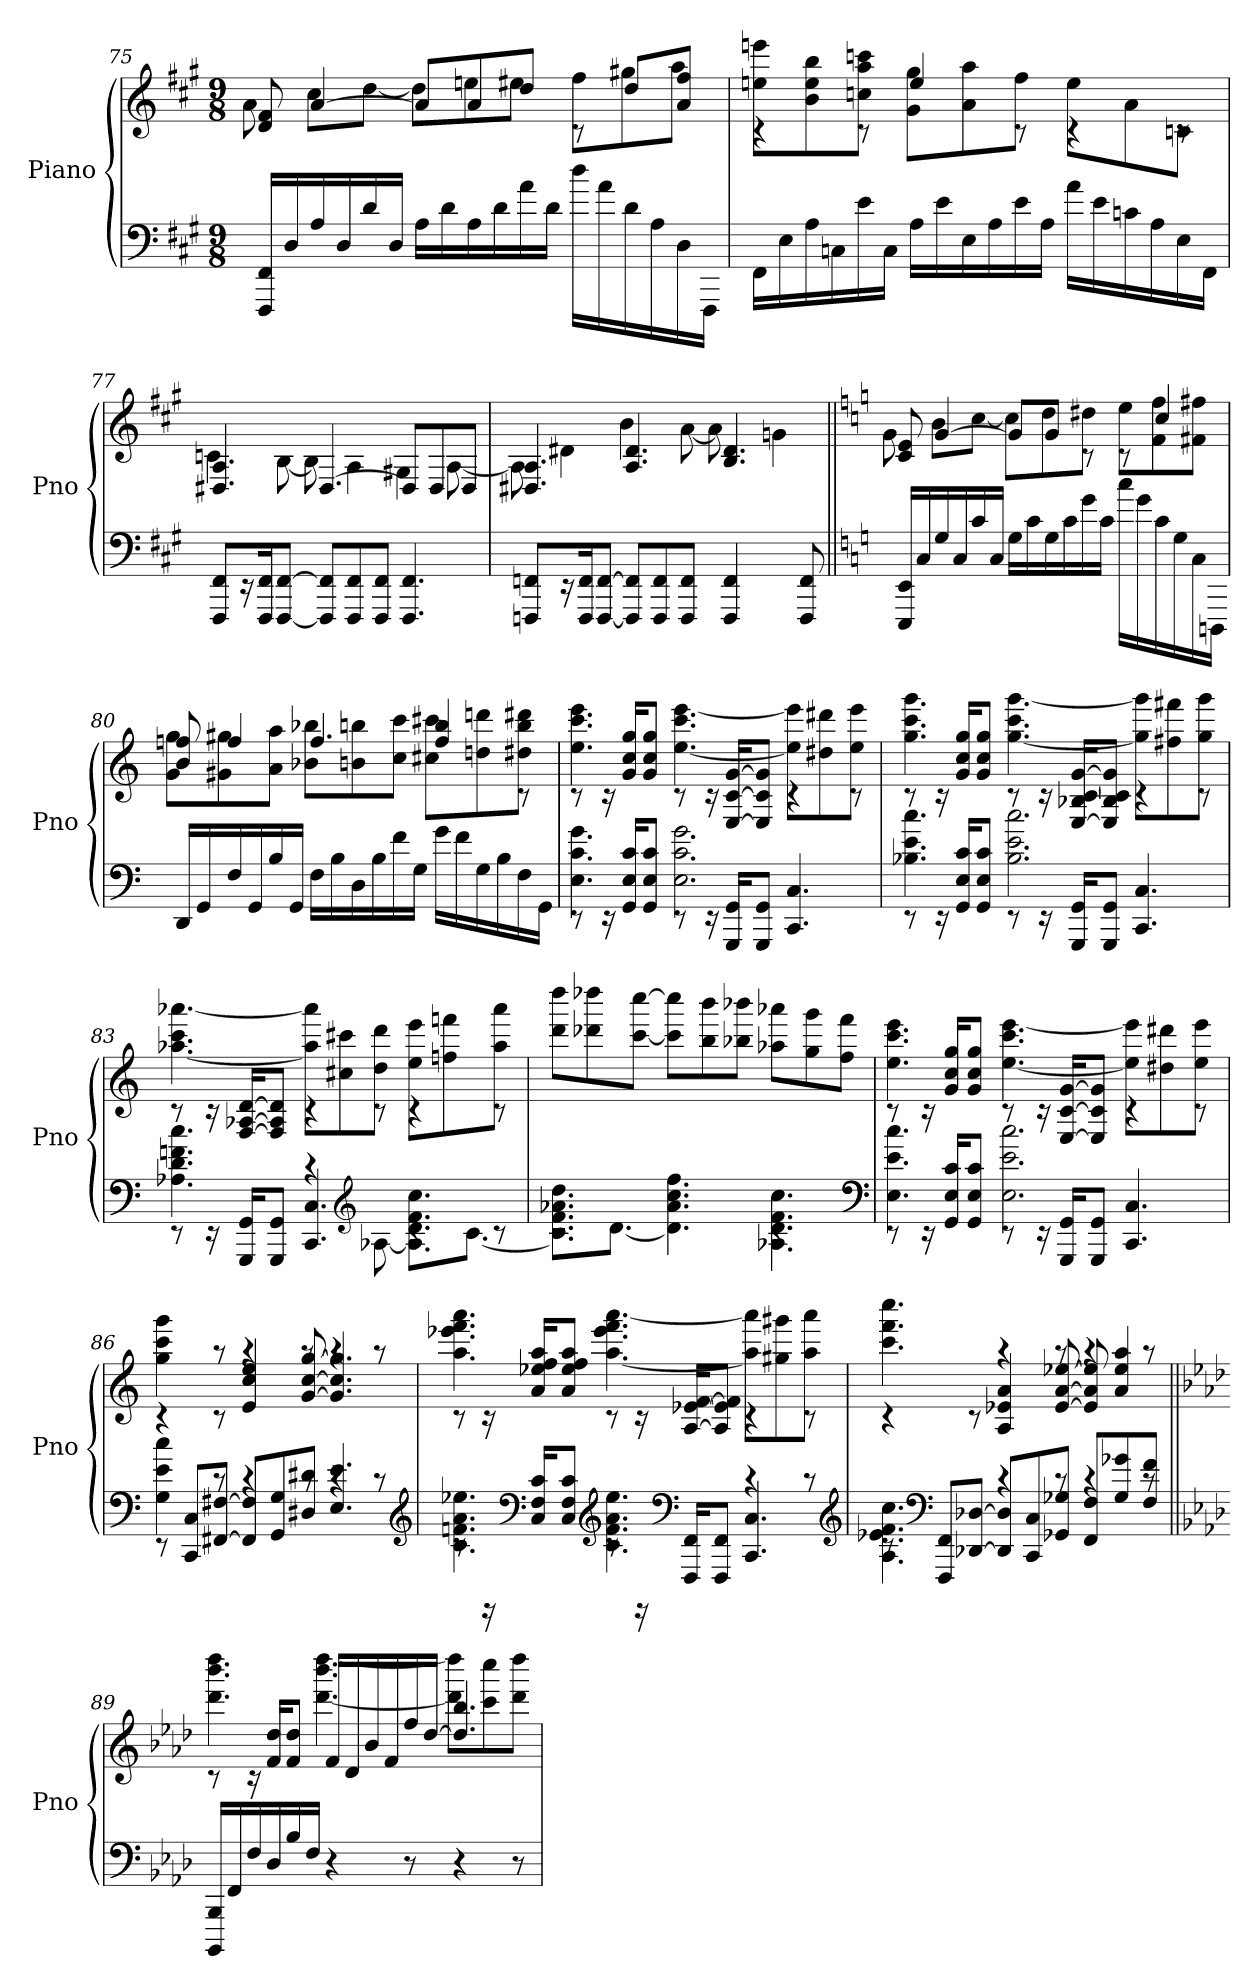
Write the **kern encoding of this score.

**kern	**kern
*part1	*part1
*staff2	*staff1
*I"Piano	*
*I'Pno	*
*clefF4	*clefG2
*k[f#c#g#]	*k[f#c#g#]
*M9/8	*M9/8
=75	=75
*	*^
16FFF# 16FF#LL	8d 8f#	8a
16D	.	.
16A	[4a	8cc#L
16D	.	.
16d	.	[8ddJ
16DJJ	.	.
16ALL	8aL]	8ddL]
16d	.	.
16A	8a	8een
16d	.	.
16a	8ddJ	8ee#XJ
16dJJ	.	.
16ddLL	8rc	8ff#L
16a	.	.
16d	8ddL	8gg#X
16A	.	.
16D	8a 8ff#J	8aaJ
16FFF#JJ	.	.
=76	=76	=76
16FF#LL	4rc	8een 8eeenL
16E	.	.
16A	.	8b 8ee 8bb
16Cn	.	.
16e	8rc	8ccn 8aa 8cccnJ
16CJJ	.	.
16ALL	4ee	8g# 8gg#L
16e	.	.
16E	.	8a 8aa
16A	.	.
16e	8rc	8ff#J
16AJJ	.	.
16aLL	4rc	8eeL
16e	.	.
16cn	.	8a
16A	.	.
16E	8rc	8cnJ
16FF#JJ	.	.
=77	=77	=77
8FFF# 8FF#L	4.D#X 4.A	4cn
16r	.	.
16FFF# 16FF#K	.	.
[8FFF# [8FF#J	.	[8B
8FFF#] 8FF#]L	[4.D#	8B]
8FFF# 8FF#	.	4A
8FFF# 8FF#J	.	.
4.FFF# 4.FF#	8D#L]	4G#X
.	8D#	.
.	8D#J	[8A
=78	=78	=78
8FFFn 8FFnL	4.D#X 4.A	8A]
16r	.	4d#X
16FFF 16FFK	.	.
[8FFF [8FFJ	.	.
8FFF] 8FF]L	4.A 4.d#	4b
8FFF 8FF	.	.
8FFF 8FFJ	.	[8a
4FFF 4FF	4.B 4.d#	8a]
.	.	4gn
8FFF 8FF	.	.
=79||	=79||	=79||
*k[]	*k[]	*
16EEE 16EELL	8c 8e	8g
16C	.	.
16G	[4g	8bL
16C	.	.
16c	.	[8ccJ
16CJJ	.	.
16GLL	8gL]	8ccL]
16c	.	.
16G	8gJ	8dd
16c	.	.
16g	8rc	8dd#XJ
16cJJ	.	.
16ccLL	8rc	8eeL
16g	.	.
16c	4cc	8f 8ff
16G	.	.
16C	.	8f#X 8ff#XJ
16DDDnJJ	.	.
=80	=80	=80
16DDLL	8b 8ffn	8g 8ggL
16GG	.	.
16F	4ff	8g#X 8gg#X
16GG	.	.
16B	.	8a 8aaJ
16GGJJ	.	.
16FLL	4.ff	8b-X 8bb-XL
16B	.	.
16D	.	8bn 8bbn
16B	.	.
16f	.	8cc 8cccJ
16GJJ	.	.
16gLL	4ff 4bb	8cc#X 8ccc#XL
16f	.	.
16G	.	8ddn 8dddn
16B	.	.
16F	8rc	8dd#X 8bb 8ddd#XJ
16GGJJ	.	.
=81	=81	=81
*^	*	*
8rEE	4.E 4.c 4.g	8rc	4.ee 4.ccc 4.eee
16rEE	.	16rc	.
16GG 16E 16cKL	.	16g 16cc 16ggKL	.
8GG 8E 8cJ	.	8g 8cc 8ggJ	.
8rEE	2.E 2.c 2.g	8rc	[4.ee 4.ccc [4.eee
16rEE	.	16rc	.
16GGG 16GGKL	.	[16E [16c [16gKL	.
8GGG 8GGJ	.	8E] 8c] 8g]J	.
4.CC 4.C	.	4rc	8ee] 8eee]L
.	.	.	8dd#X 8ddd#X
.	.	8rc	8ee 8eeeJ
=82	=82	=82	=82
8rEE	4.B-X 4.e 4.cc	8rc	4.gg 4.ccc 4.ggg
16rEE	.	16rc	.
16GG 16E 16cKL	.	16g 16cc 16ggKL	.
8GG 8E 8cJ	.	8g 8cc 8ggJ	.
8rEE	2.B- 2.e 2.cc	8rc	[4.gg 4.ccc [4.ggg
16rEE	.	16rc	.
16GGG 16GGKL	.	[16E [16B-X [16c [16gKL	.
8GGG 8GGJ	.	8E] 8B-] 8c] 8g]J	.
4.CC 4.C	.	4rc	8gg] 8ggg]L
.	.	.	8ff#X 8fff#X
.	.	8rc	8gg 8gggJ
=83	=83	=83	=83
8rEE	4.A-X 4.d 4.fn 4.cc	8rc	[4.aa-X 4.ccc [4.aaa-X
16rEE	.	16rc	.
16GGG 16GGKL	.	[16F [16A-X [16dKL	.
8GGG 8GGJ	.	8F] 8A-] 8d]J	.
4.CC 4.C	4rc	4rc	8aa-] 8aaa-]L
.	.	.	8cc#X 8ccc#X
*clefG2	*	*	*
.	[8A-X	8rc	8dd 8dddJ
4rc	8.A-] 8.d 8.f 8.ccL	4rc	8ee 8eeeL
.	.	.	8ffn 8fffn
.	[8.cJ	.	.
8rc	.	8rc	8aa- 8aaa-J
*	*	*v	*v
=84	=84	=84
2.rc	8.c] 8.f 8.a-X 8.ddL	8ddd 8ddddL
.	.	8ddd-X 8dddd-X
.	[8.dJ	.
.	.	[8ccc [8ccccJ
.	4.d] 4.a- 4.cc 4.ff	8ccc] 8cccc]L
.	.	8bb 8bbb
.	.	8bb-X 8bbb-XJ
4.rc	4.A-X 4.d 4.f 4.cc	8aa-X 8aaa-XL
.	.	8gg 8ggg
.	.	8ff 8fffJ
*clefF4	*	*
=85	=85	=85
*	*	*^
8rEE	4.E 4.e 4.cc	8rc	4.ee 4.ccc 4.eee
16rEE	.	16rc	.
16GG 16E 16cKL	.	16g 16cc 16ggKL	.
8GG 8E 8cJ	.	8g 8cc 8ggJ	.
8rEE	2.E 2.e 2.cc	8rc	[4.ee 4.ccc [4.eee
16rEE	.	16rc	.
16GGG 16GGKL	.	[16E [16c [16gKL	.
8GGG 8GGJ	.	8E] 8c] 8g]J	.
4.CC 4.C	.	4rc	8ee] 8eee]L
.	.	.	8dd#X 8ddd#X
.	.	8rc	8ee 8eeeJ
=86	=86	=86	=86
8rEE	4G 4e 4cc	4rc	4gg 4ccc 4ggg
8CC 8CL	.	.	.
[8FF#X [8F#XJ	8rc	8rc	8raa
8FF#] 8F#]L	4rc	4e 4cc 4ee	4raa
8GG 8G	.	.	.
8D#X 8d#XJ	8rc	[8g [8cc [8gg	8raa
4.E 4.e	4rc	4.g] 4.cc] 4.gg]	4raa
.	8rc	.	8raa
*clefG2	*	*	*
=87	=87	=87	=87
8rc	4.c 4.fn 4.a 4.ee-X	8rc	4.aa 4.eee-X 4.fff 4.aaa
16rEE	.	16rc	.
*clefF4	*	*	*
16C 16F 16cKL	.	16a 16ee-X 16ff 16aaKL	.
8C 8F 8cJ	.	8a 8ee- 8ff 8aaJ	.
*clefG2	*	*	*
8rc	4.c 4.f 4.a 4.ee-	8rc	[4.aa 4.eee- 4.fff [4.aaa
16rEE	.	16rc	.
*clefF4	*	*	*
16FFF 16FFKL	.	[16A [16e-X [16fKL	.
8FFF 8FFJ	.	8A] 8e-] 8f]J	.
4.CC 4.C	4rc	4rc	8aa] 8aaa]L
.	.	.	8gg#X 8ggg#X
.	8rc	8rc	8aa 8aaaJ
*clefG2	*	*	*
=88	=88	=88	=88
8rc	4.A 4.e-X 4.f 4.cc	4rc	4.ccc 4.fff 4.cccc
*clefF4	*	*	*
8FFF 8FFL	.	.	.
[8DD-X [8D-XJ	.	8rc	.
8DD-] 8D-]L	4rc	4A 4e-X 4a	4raa
8CC 8C	.	.	.
8GG-X 8G-XJ	8rc	[8e- [8a [8ee-X	8raa
8FF 8FL	4rc	8e-] 8a] 8ee-]	4raa
8G- 8g-X	.	4a 4ee- 4aa	.
8F 8fJ	8rc	.	8raa
*v	*v	*	*
=89||	=89||	=89||
*k[b-e-a-d-]	*k[b-e-a-d-]	*
16BBBB- 16BBB-LL	8rc	4.ddd- 4.bbb- 4.dddd-
16FF	.	.
16F	16rc	.
16D-	16f 16dd-KL	.
16B-	8f 8dd-J	.
16FJJ	.	.
4r	16fLL	[4.ddd- 4.bbb- [4.dddd-
.	16d-	.
.	16b-	.
.	16f	.
8r	16ff	.
.	[16dd-JJ	.
4r	4.dd-] 4.bb-	8ddd-] 8dddd-]L
.	.	8ccc 8cccc
8r	.	8ddd- 8dddd-J
*	*v	*v
=	=
*-	*-
